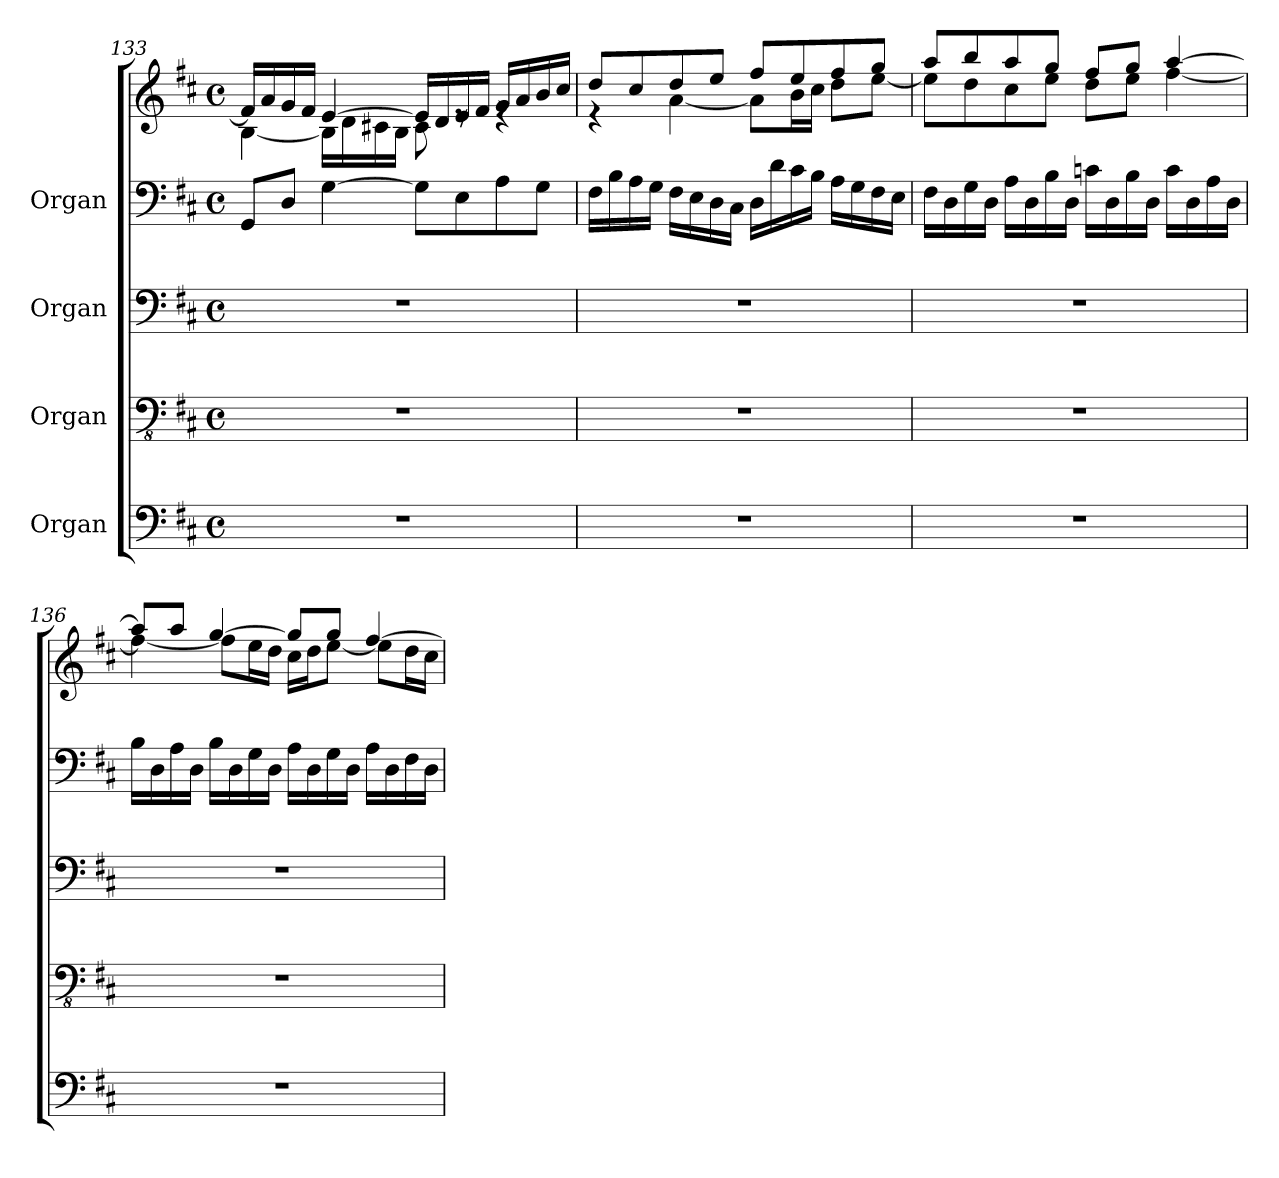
**kern	**kern	**kern	**kern	**kern
*part4	*part3	*part2	*part1	*part1
*staff5	*staff4	*staff3	*staff2	*staff1
*I"Organ	*I"Organ	*I"Organ	*I"Organ	*
!!LO:LB:g=z
*clefF4	*clefFv4	*clefF4	*clefF4	*clefG2
*k[f#c#]	*k[f#c#]	*k[f#c#]	*k[f#c#]	*k[f#c#]
*M4/4	*M4/4	*M4/4	*M4/4	*M4/4
*met(c)	*met(c)	*met(c)	*met(c)	*met(c)
=133	=133	=133	=133	=133
*	*	*	*	*^
1r	1r	1r	8GG/L	16f#/LL]	[4B\
.	.	.	.	16a/	.
.	.	.	8D/J	16g/	.
.	.	.	.	16f#/JJ	.
.	.	.	[4G\	[4e/	16B\LL]
.	.	.	.	.	16d\
.	.	.	.	.	16c#X\
.	.	.	.	.	16B\JJ
.	.	.	8G\L]	16e/LL]	8c#\
.	.	.	.	16d/	.
.	.	.	8E\	16e/	8re
.	.	.	.	16f#/JJ	.
.	.	.	8A\	16g/LL	4re
.	.	.	.	16a/	.
.	.	.	8G\J	16b/	.
.	.	.	.	16cc#/JJ	.
=134	=134	=134	=134	=134	=134
1r	1r	1r	16F#\LL	8dd/L	4r
.	.	.	16B\	.	.
.	.	.	16A\	8cc#/	.
.	.	.	16G\JJ	.	.
.	.	.	16F#\LL	8dd/	[4a\
.	.	.	16E\	.	.
.	.	.	16D\	8ee/J	.
.	.	.	16C#\JJ	.	.
.	.	.	16D\LL	8ff#/L	8a\L]
.	.	.	16d\	.	.
.	.	.	16c#\	8ee/	16b\L
.	.	.	16B\JJ	.	16cc#\JJ
.	.	.	16A\LL	8ff#/	8dd\L
.	.	.	16G\	.	.
.	.	.	16F#\	8gg/J	[8ee\J
.	.	.	16E\JJ	.	.
=135	=135	=135	=135	=135	=135
1r	1r	1r	16F#\LL	8aa/L	8ee\L]
.	.	.	16D\	.	.
.	.	.	16G\	8bb/	8dd\
.	.	.	16D\JJ	.	.
.	.	.	16A\LL	8aa/	8cc#\
.	.	.	16D\	.	.
.	.	.	16B\	8gg/J	8ee\J
.	.	.	16D\JJ	.	.
.	.	.	16cn\LL	8ff#/L	8dd\L
.	.	.	16D\	.	.
.	.	.	16B\	8gg/J	8ee\J
.	.	.	16D\JJ	.	.
.	.	.	16c\LL	[4aa/	[4ff#\
.	.	.	16D\	.	.
.	.	.	16A\	.	.
.	.	.	16D\JJ	.	.
=136	=136	=136	=136	=136	=136
1r	1r	1r	16B\LL	8aa/L]	4ff#\_
.	.	.	16D\	.	.
.	.	.	16A\	8aa/J	.
.	.	.	16D\JJ	.	.
.	.	.	16B\LL	[4gg/	8ff#\L]
.	.	.	16D\	.	.
.	.	.	16G\	.	16ee\L
.	.	.	16D\JJ	.	16dd\JJ
.	.	.	16A\LL	8gg/L]	16cc#\LL
.	.	.	16D\	.	16dd\J
.	.	.	16G\	8gg/J	[8ee\J
.	.	.	16D\JJ	.	.
.	.	.	16A\LL	[4ff#/	8ee\L]
.	.	.	16D\	.	.
.	.	.	16F#\	.	16dd\L
.	.	.	16D\JJ	.	16cc#\JJ
*	*	*	*	*v	*v
=	=	=	=	=
*-	*-	*-	*-	*-
